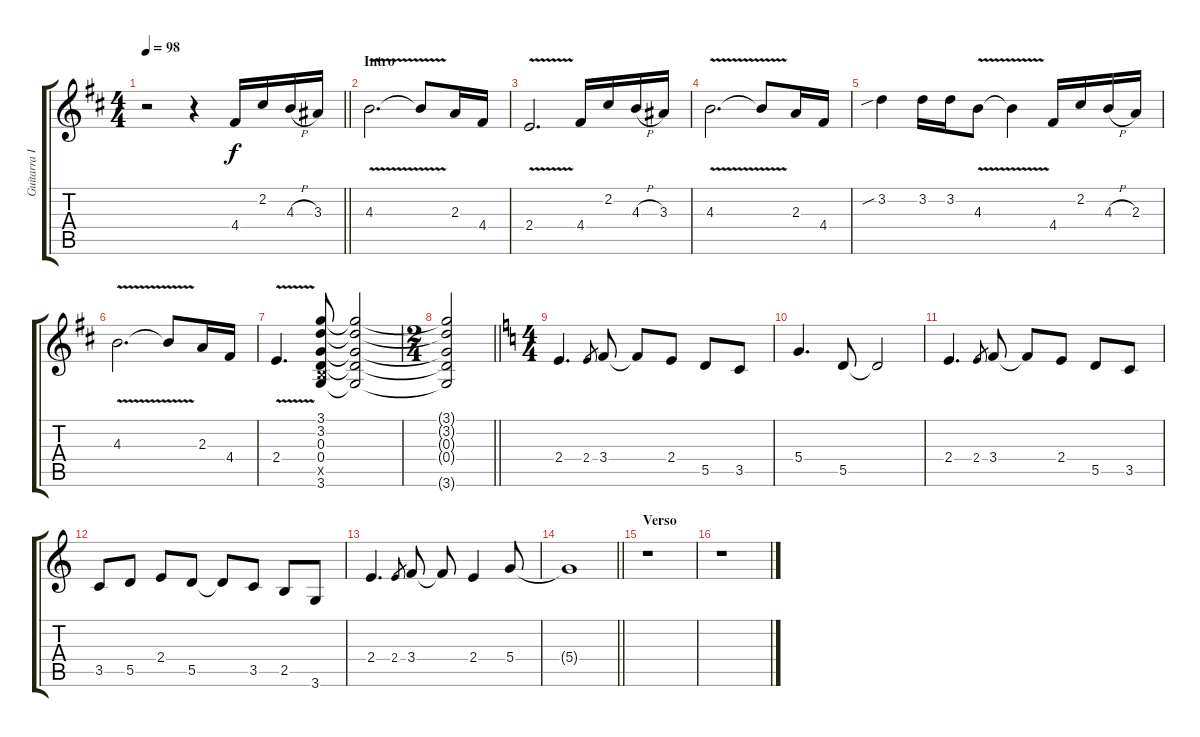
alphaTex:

\track ("Guitarra III" "Guitarra I") {instrument distortionguitar}
\staff {score tabs}
\tuning (E4 B3 G3 D3 A2 E2) {hide}
\ts (4 4)
\tempo 98
\clef g2
\barLineRight lightlight
\ks bminor
r.2{dy f instrument distortionguitar} r.4 4.4.16 2.2.16 4.3{h}.16 3.3.16 |
\section ("" "Intro")
4.3{v}.2{d} 4.3{t}.8 2.3.16 4.4.16 |
2.4{v}.2{d} 4.4.16 2.2.16 4.3{h}.16 3.3.16 |
4.3{v}.2{d} 4.3{t}.8 2.3.16 4.4.16 |
3.2{sib}.4 3.2.16 3.2.16 4.3{v}.8 4.3{t}.4 4.4.16 2.2.16 4.3{h}.16 2.3.16 |
4.3{v}.2{d} 4.3{t}.8 2.3.16 4.4.16 |
2.4{v}.4{d} (3.1 3.2 0.3 0.4 2.5{x} 3.6).8 (3.1{t} 3.2{t} 0.3{t} 0.4{t} 3.6{t}).2 |
\ts (2 4)
\barLineRight lightlight
(3.1{t} 3.2{t} 0.3{t} 0.4{t} 3.6{t}).2 |
\ts (4 4)
\section ("" "")
\ks aminor
2.4.4{d} 2.4.8{gr} 3.4.8 3.4{t}.8 2.4.8 5.5.8 3.5.8 |
5.4.4{d} 5.5.8 5.5{t}.2 |
2.4.4{d} 2.4.8{gr} 3.4.8 3.4{t}.8 2.4.8 5.5.8 3.5.8 |
3.5.8 5.5.8 2.4.8 5.5.8 5.5{t}.8 3.5.8 2.5.8 3.6.8 |
2.4.4{d} 2.4.8{gr} 3.4.8 3.4{t}.8 2.4.4 5.4.8 |
\barLineRight lightlight
5.4{t}.1 |
\section ("" "Verso")
r.1 |
r.1
